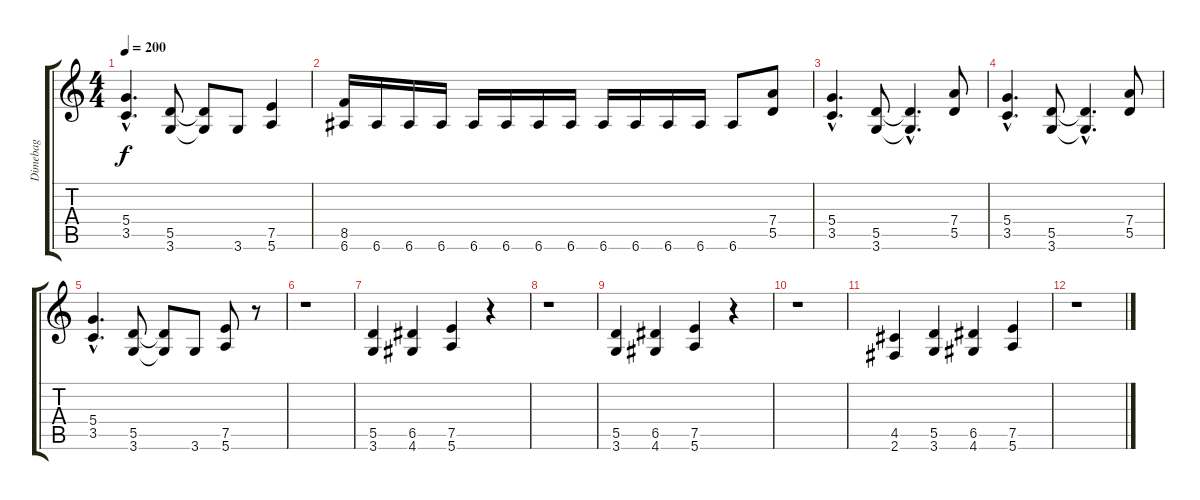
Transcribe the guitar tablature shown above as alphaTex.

\track ("Dimebag" "Dimebag") {instrument distortionguitar}
\staff {score tabs}
\tuning (E4 B3 G3 D3 A2 E2) {hide}
\ts (4 4)
\tempo 200
\clef g2
\ks c
(5.4{hac} 3.5{hac}).4{d dy f} (5.5 3.6).8 (5.5{t} 3.6{t}).8 3.6.8 (7.5 5.6).4 |
(8.5 6.6).16 6.6.16 6.6.16 6.6.16 6.6.16 6.6.16 6.6.16 6.6.16 6.6.16 6.6.16 6.6.16 6.6.16 6.6.8 (7.4 5.5).8 |
(5.4{hac} 3.5{hac}).4{d} (5.5 3.6).8 (5.5{hac t} 3.6{hac t}).4{d} (7.4 5.5).8 |
(5.4{hac} 3.5{hac}).4{d} (5.5 3.6).8 (5.5{hac t} 3.6{hac t}).4{d} (7.4 5.5).8 |
(5.4{hac} 3.5{hac}).4{d} (5.5 3.6).8 (5.5{t} 3.6{t}).8 3.6.8 (7.5 5.6).8 r.8 |
r.1 |
(5.5 3.6).4 (6.5 4.6).4 (7.5 5.6).4 r.4 |
r.1 |
(5.5 3.6).4 (6.5 4.6).4 (7.5 5.6).4 r.4 |
r.1 |
(4.5 2.6).4 (5.5 3.6).4 (6.5 4.6).4 (7.5 5.6).4 |
r.1
